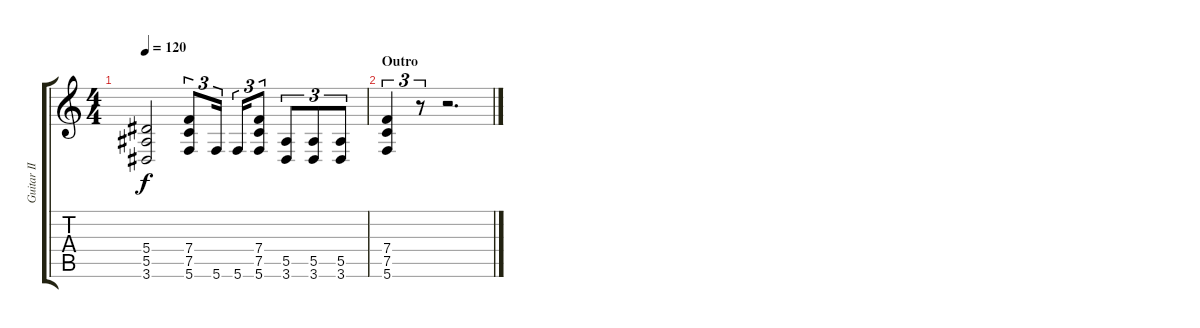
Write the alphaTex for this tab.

\track ("Guitar II / Jack" "Guitar II ") {instrument distortionguitar}
\staff {score tabs}
\tuning (C4 G3 Eb3 Bb2 F2 C2) {hide}
\ts (4 4)
\tempo 120
\clef g2
\ks c
(5.4 5.5 3.6).2{dy f} (7.4 7.5 5.6).8{tu (3 2)} 5.6.16{tu (3 2)} 5.6.16{tu (3 2)} (7.4 7.5 5.6).8{tu (3 2)} (5.5 3.6).8{tu (3 2)} (5.5 3.6).8{tu (3 2)} (5.5 3.6).8{tu (3 2)} |
\section ("" "Outro")
(7.4 7.5 5.6).4{tu (3 2)} r.8{tu (3 2)} r.2{d}
